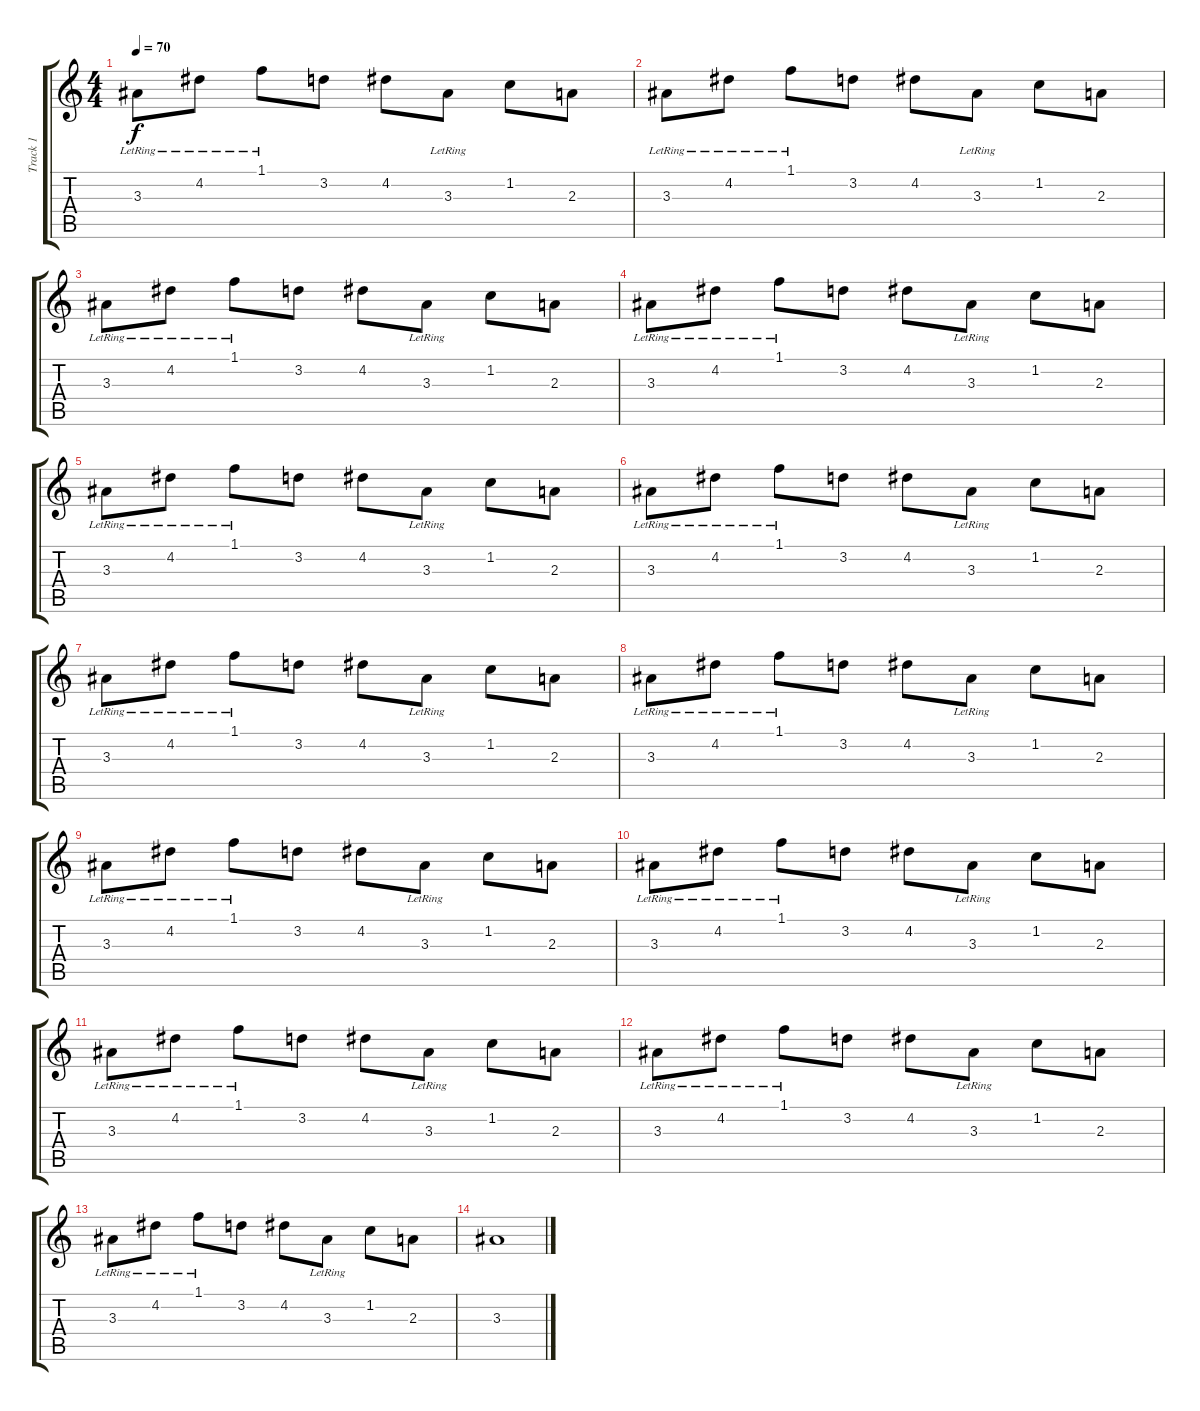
\track ("Track 1" "Track 1") {instrument acousticguitarsteel}
\staff {score tabs}
\tuning (E4 B3 G3 D3 A2 E2) {hide}
\ts (4 4)
\tempo 70
\clef g2
\ks c
3.3{lr}.8{dy f} 4.2{lr}.8 1.1{lr}.8 3.2.8 4.2.8 3.3{lr}.8 1.2.8 2.3.8 |
3.3{lr}.8 4.2{lr}.8 1.1{lr}.8 3.2.8 4.2.8 3.3{lr}.8 1.2.8 2.3.8 |
3.3{lr}.8 4.2{lr}.8 1.1{lr}.8 3.2.8 4.2.8 3.3{lr}.8 1.2.8 2.3.8 |
3.3{lr}.8 4.2{lr}.8 1.1{lr}.8 3.2.8 4.2.8 3.3{lr}.8 1.2.8 2.3.8 |
3.3{lr}.8 4.2{lr}.8 1.1{lr}.8 3.2.8 4.2.8 3.3{lr}.8 1.2.8 2.3.8 |
3.3{lr}.8 4.2{lr}.8 1.1{lr}.8 3.2.8 4.2.8 3.3{lr}.8 1.2.8 2.3.8 |
3.3{lr}.8 4.2{lr}.8 1.1{lr}.8 3.2.8 4.2.8 3.3{lr}.8 1.2.8 2.3.8 |
3.3{lr}.8 4.2{lr}.8 1.1{lr}.8 3.2.8 4.2.8 3.3{lr}.8 1.2.8 2.3.8 |
3.3{lr}.8 4.2{lr}.8 1.1{lr}.8 3.2.8 4.2.8 3.3{lr}.8 1.2.8 2.3.8 |
3.3{lr}.8 4.2{lr}.8 1.1{lr}.8 3.2.8 4.2.8 3.3{lr}.8 1.2.8 2.3.8 |
3.3{lr}.8 4.2{lr}.8 1.1{lr}.8 3.2.8 4.2.8 3.3{lr}.8 1.2.8 2.3.8 |
3.3{lr}.8 4.2{lr}.8 1.1{lr}.8 3.2.8 4.2.8 3.3{lr}.8 1.2.8 2.3.8 |
3.3{lr}.8 4.2{lr}.8 1.1{lr}.8 3.2.8 4.2.8 3.3{lr}.8 1.2.8 2.3.8 |
3.3.1
